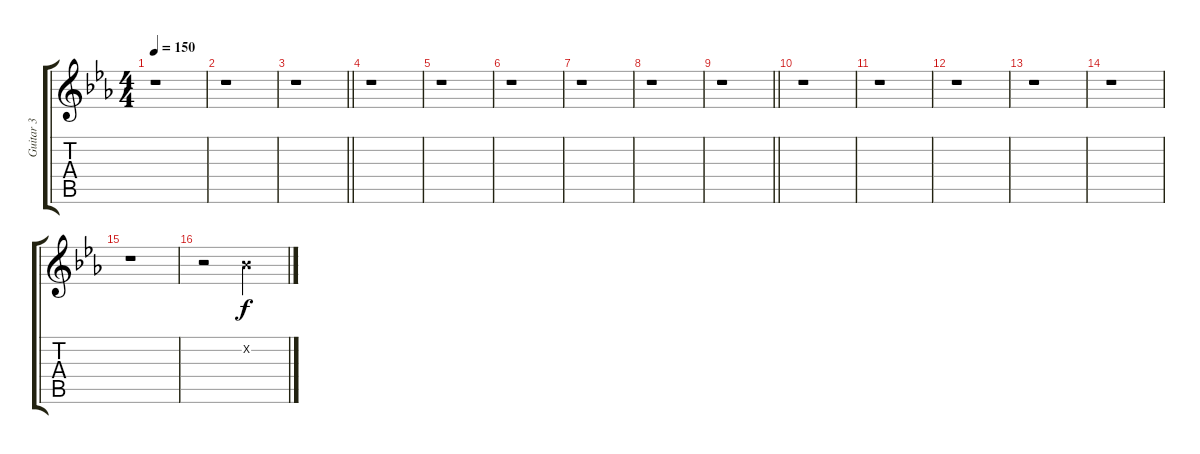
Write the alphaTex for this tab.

\track ("Guitar 3" "Guitar 3") {instrument distortionguitar}
\staff {score tabs}
\tuning (Eb4 Bb3 Gb3 Db3 Ab2 Eb2) {hide}
\ts (4 4)
\tempo 150
\clef g2
\ks eb
r.1{dy f} |
r.1 |
\barLineRight lightlight
r.1 |
r.1 |
r.1 |
r.1 |
r.1 |
r.1 |
\barLineRight lightlight
r.1 |
r.1 |
r.1 |
r.1 |
r.1 |
r.1 |
r.1 |
r.2 0.2{x}.2
